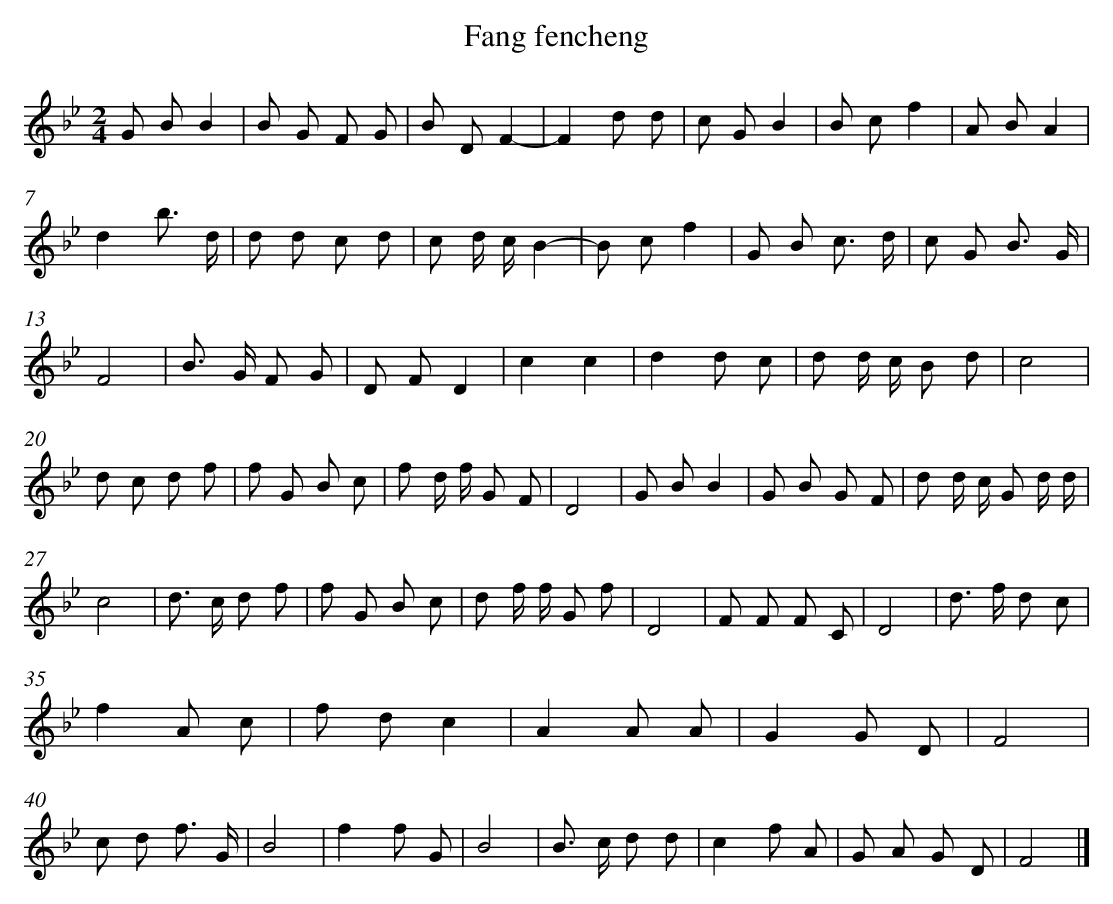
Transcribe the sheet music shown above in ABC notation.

X:1
T: Fang fencheng
L: 1/8
M: 2/4
K: Bb
G BB2 [I:setbarnb 1]|
B G F G |
B DF2- |
F2d d |
c GB2 |
B cf2 |
A BA2 |
d2b3/ d/ |
d d c d |
c d/ c/B2- |
B cf2 |
G B c3/ d/ |
c G B3/ G/ |
F4 |
B> G F G |
D FD2 |
c2c2 |
d2d c |
d d/ c/ B d |
c4 |
d c d f |
f G B c |
f d/ f/ G F |
D4 |
G BB2 |
G B G F |
d d/ c/ G d/ d/ |
c4 |
d> c d f |
f G B c |
d f/ f/ G f |
D4 |
F F F C |
D4 |
d> f d c |
f2A c |
f dc2 |
A2A A |
G2G D |
F4 |
c d f3/ G/ |
B4 |
f2f G |
B4 |
B> c d d |
c2f A |
G A G D |
F4 |]
